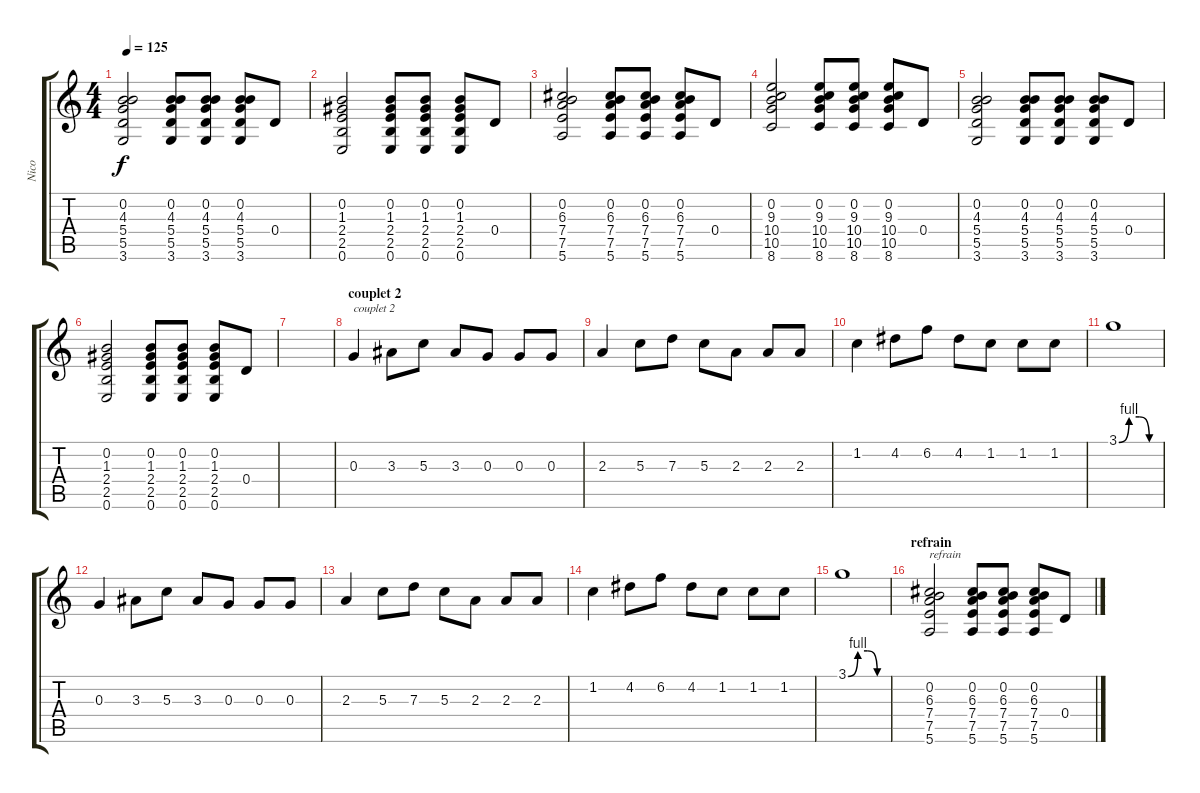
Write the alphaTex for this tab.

\track ("Nico" "Nico") {instrument distortionguitar}
\staff {score tabs}
\tuning (E4 B3 G3 D3 A2 E2) {hide}
\ts (4 4)
\tempo 125
\clef g2
\ks c
(0.2 4.3 5.4 5.5 3.6).2{dy f} (0.2 4.3 5.4 5.5 3.6).8 (0.2 4.3 5.4 5.5 3.6).8 (0.2 4.3 5.4 5.5 3.6).8 0.4.8 |
(0.2 1.3 2.4 2.5 0.6).2 (0.2 1.3 2.4 2.5 0.6).8 (0.2 1.3 2.4 2.5 0.6).8 (0.2 1.3 2.4 2.5 0.6).8 0.4.8 |
(0.2 6.3 7.4 7.5 5.6).2 (0.2 6.3 7.4 7.5 5.6).8 (0.2 6.3 7.4 7.5 5.6).8 (0.2 6.3 7.4 7.5 5.6).8 0.4.8 |
(0.2 9.3 10.4 10.5 8.6).2 (0.2 9.3 10.4 10.5 8.6).8 (0.2 9.3 10.4 10.5 8.6).8 (0.2 9.3 10.4 10.5 8.6).8 0.4.8 |
(0.2 4.3 5.4 5.5 3.6).2 (0.2 4.3 5.4 5.5 3.6).8 (0.2 4.3 5.4 5.5 3.6).8 (0.2 4.3 5.4 5.5 3.6).8 0.4.8 |
(0.2 1.3 2.4 2.5 0.6).2 (0.2 1.3 2.4 2.5 0.6).8 (0.2 1.3 2.4 2.5 0.6).8 (0.2 1.3 2.4 2.5 0.6).8 0.4.8 |
|
\section ("" "couplet 2")
0.3.4{txt "couplet 2"} 3.3.8 5.3.8 3.3.8 0.3.8 0.3.8 0.3.8 |
2.3.4 5.3.8 7.3.8 5.3.8 2.3.8 2.3.8 2.3.8 |
1.2.4 4.2.8 6.2.8 4.2.8 1.2.8 1.2.8 1.2.8 |
3.1{be (custom 0 0 15 4 30 4 45 0 60 0)}.1 |
0.3.4 3.3.8 5.3.8 3.3.8 0.3.8 0.3.8 0.3.8 |
2.3.4 5.3.8 7.3.8 5.3.8 2.3.8 2.3.8 2.3.8 |
1.2.4 4.2.8 6.2.8 4.2.8 1.2.8 1.2.8 1.2.8 |
3.1{be (custom 0 0 15 4 30 4 45 0 60 0)}.1 |
\section ("" "refrain")
(0.2 6.3 7.4 7.5 5.6).2{txt "refrain"} (0.2 6.3 7.4 7.5 5.6).8 (0.2 6.3 7.4 7.5 5.6).8 (0.2 6.3 7.4 7.5 5.6).8 0.4.8
